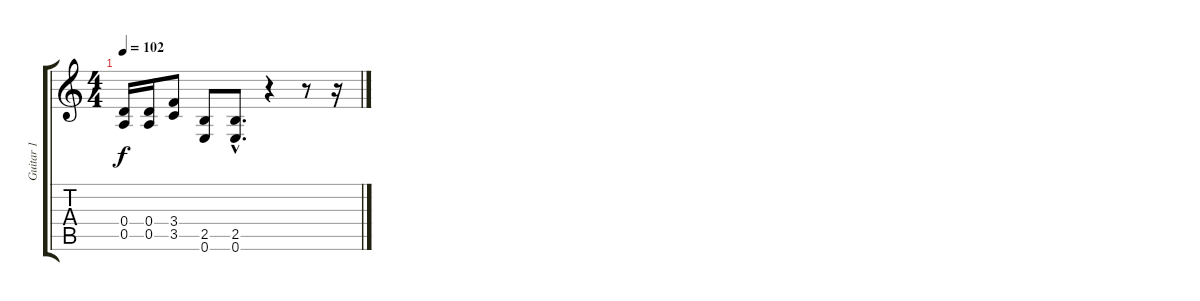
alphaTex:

\track ("Guitar 1" "Guitar 1") {instrument distortionguitar}
\staff {score tabs}
\tuning (E4 B3 G3 D3 A2 E2) {hide}
\ts (4 4)
\tempo 102
\clef g2
\ks c
(0.4 0.5).16{dy f} (0.4 0.5).16 (3.4 3.5).8 (2.5 0.6).8 (2.5{hac} 0.6{hac}).8{d} r.4 r.8 r.16
